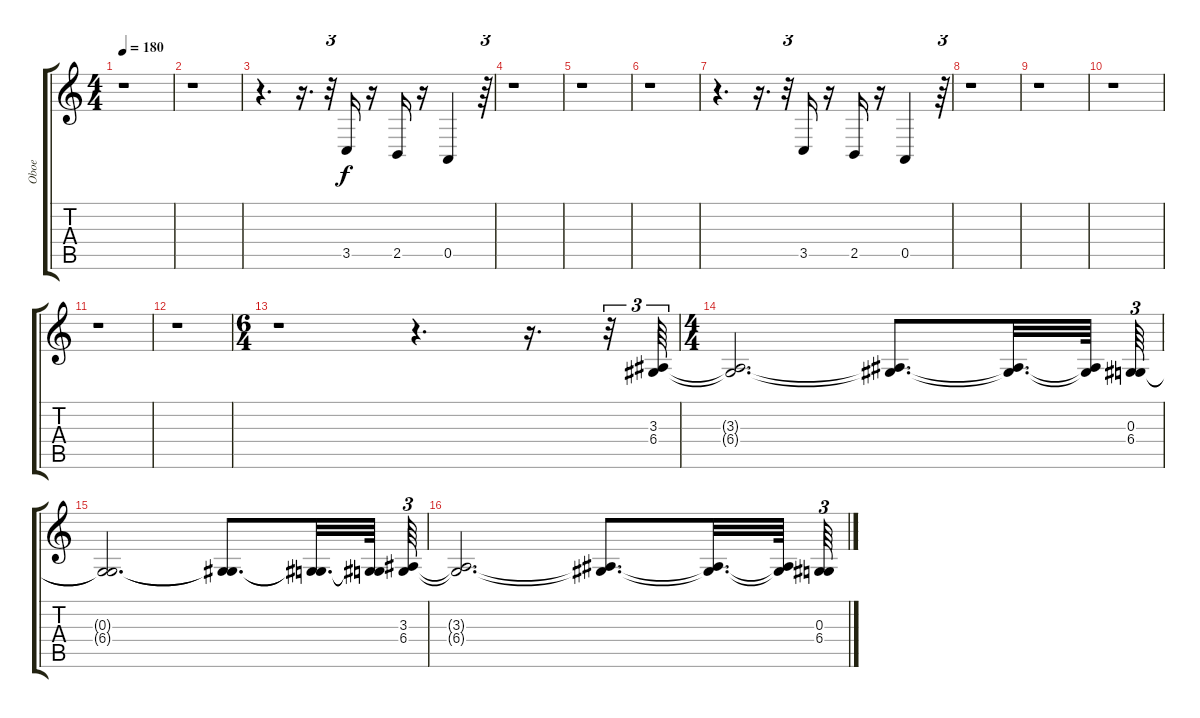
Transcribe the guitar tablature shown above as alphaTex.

\track ("Oboe" "Oboe") {instrument oboe}
\staff {score tabs}
\tuning (E4 B3 G3 D3 A2 E2) {hide}
\ts (4 4)
\tempo 180
\clef g2
\ks c
r.1{dy f} |
r.1 |
r.4{d} r.16{d} r.32{tu (3 2)} 3.5.16 r.16 2.5.16 r.16 0.5.4 r.64{tu (3 2)} |
r.1 |
r.1 |
r.1 |
r.4{d} r.16{d} r.32{tu (3 2)} 3.5.16 r.16 2.5.16 r.16 0.5.4 r.64{tu (3 2)} |
r.1 |
r.1 |
r.1 |
r.1 |
r.1 |
\ts (6 4)
r.1 r.4{d} r.16{d} r.32{tu (3 2)} (3.3 6.4).64{tu (3 2) volume 14 balance 8 instrument choiraahs} |
\ts (4 4)
(3.3{t} 6.4{t}).2{d} (3.3{t} 6.4{t}).8{d} (3.3{t} 6.4{t}).32{d} (3.3{t} 6.4{t}).64 (0.3 6.4).64{tu (3 2)} |
(0.3{t} 6.4{t}).2{d} (0.3{t} 6.4{t}).8{d} (0.3{t} 6.4{t}).32{d} (0.3{t} 6.4{t}).64 (3.3 6.4).64{tu (3 2)} |
(3.3{t} 6.4{t}).2{d} (3.3{t} 6.4{t}).8{d} (3.3{t} 6.4{t}).32{d} (3.3{t} 6.4{t}).64 (0.3 6.4).64{tu (3 2)}
